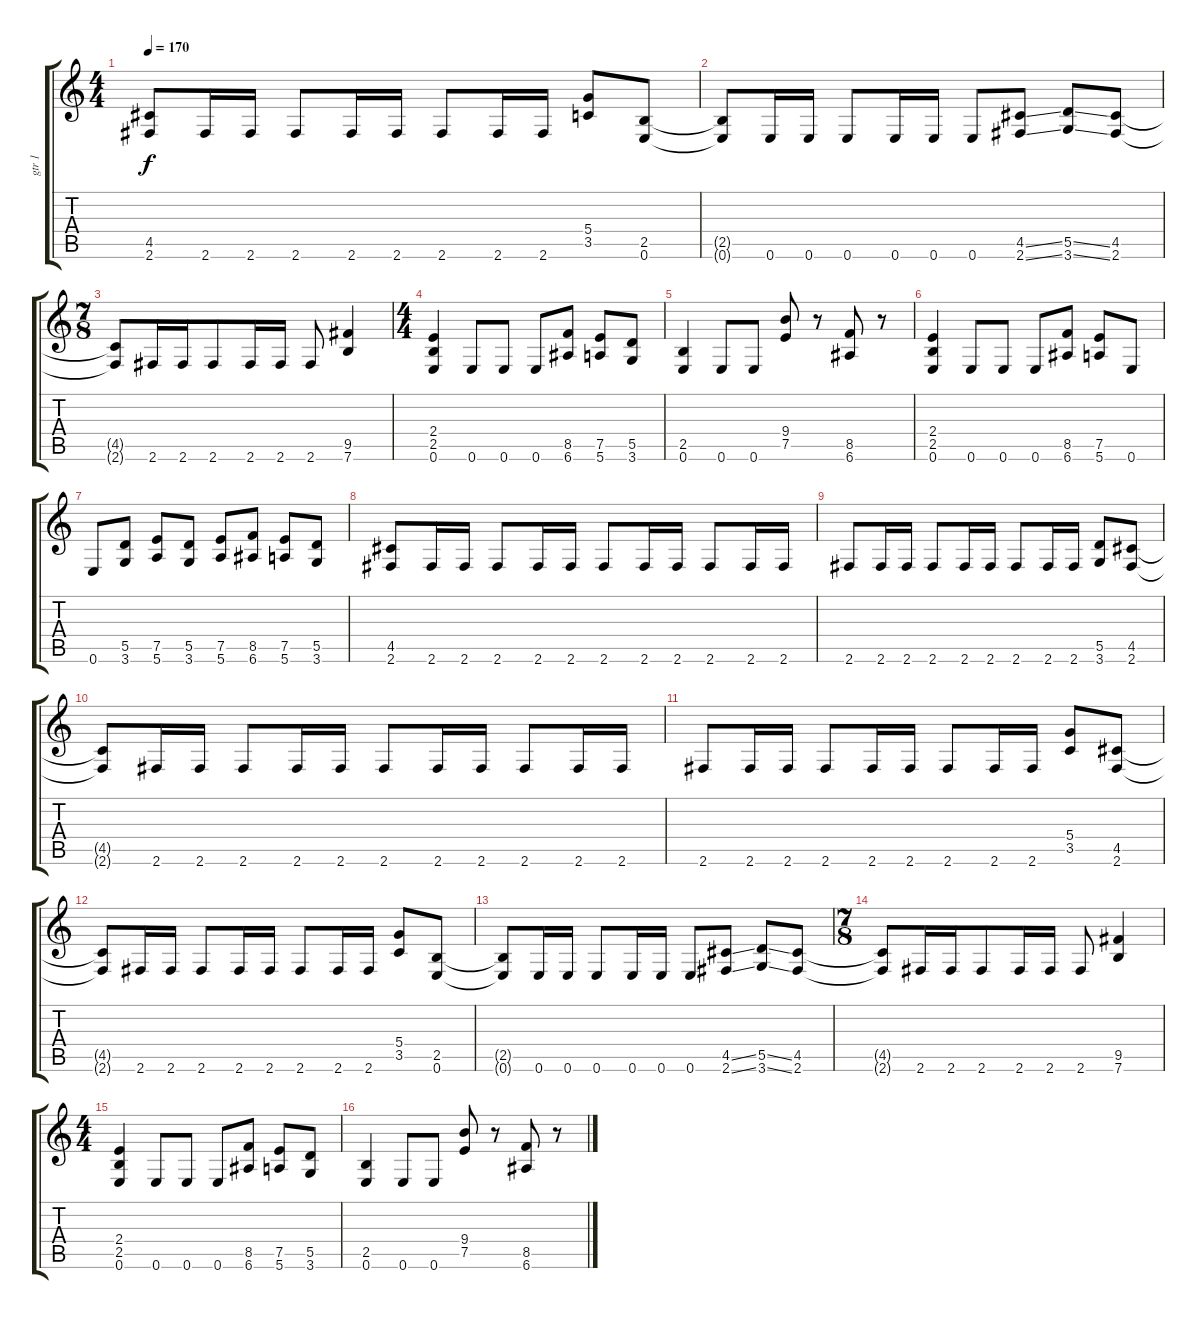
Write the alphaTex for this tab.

\track ("gtr 1" "gtr 1") {instrument distortionguitar}
\staff {score tabs}
\tuning (E4 B3 G3 D3 A2 E2) {hide}
\ts (4 4)
\tempo 170
\clef g2
\ks c
(4.5{t} 2.6{t}).8{dy f} 2.6.16 2.6.16 2.6.8 2.6.16 2.6.16 2.6.8 2.6.16 2.6.16 (5.4 3.5).8 (2.5 0.6).8 |
(2.5{t} 0.6{t}).8 0.6.16 0.6.16 0.6.8 0.6.16 0.6.16 0.6.8 (4.5{ss} 2.6{ss}).8 (5.5{ss} 3.6{ss}).8 (4.5 2.6).8 |
\ts (7 8)
(4.5{t} 2.6{t}).8 2.6.16 2.6.16 2.6.8 2.6.16 2.6.16 2.6.8 (9.5 7.6).4 |
\ts (4 4)
(2.4 2.5 0.6).4 0.6.8 0.6.8 0.6.8 (8.5 6.6).8 (7.5 5.6).8 (5.5 3.6).8 |
(2.5 0.6).4 0.6.8 0.6.8 (9.4 7.5).8 r.8 (8.5 6.6).8 r.8 |
(2.4 2.5 0.6).4 0.6.8 0.6.8 0.6.8 (8.5 6.6).8 (7.5 5.6).8 0.6.8 |
0.6.8 (5.5 3.6).8 (7.5 5.6).8 (5.5 3.6).8 (7.5 5.6).8 (8.5 6.6).8 (7.5 5.6).8 (5.5 3.6).8 |
(4.5 2.6).8 2.6.16 2.6.16 2.6.8 2.6.16 2.6.16 2.6.8 2.6.16 2.6.16 2.6.8 2.6.16 2.6.16 |
2.6.8 2.6.16 2.6.16 2.6.8 2.6.16 2.6.16 2.6.8 2.6.16 2.6.16 (5.5 3.6).8 (4.5 2.6).8 |
(4.5{t} 2.6{t}).8 2.6.16 2.6.16 2.6.8 2.6.16 2.6.16 2.6.8 2.6.16 2.6.16 2.6.8 2.6.16 2.6.16 |
2.6.8 2.6.16 2.6.16 2.6.8 2.6.16 2.6.16 2.6.8 2.6.16 2.6.16 (5.4 3.5).8 (4.5 2.6).8 |
(4.5{t} 2.6{t}).8 2.6.16 2.6.16 2.6.8 2.6.16 2.6.16 2.6.8 2.6.16 2.6.16 (5.4 3.5).8 (2.5 0.6).8 |
(2.5{t} 0.6{t}).8 0.6.16 0.6.16 0.6.8 0.6.16 0.6.16 0.6.8 (4.5{ss} 2.6{ss}).8 (5.5{ss} 3.6{ss}).8 (4.5 2.6).8 |
\ts (7 8)
(4.5{t} 2.6{t}).8 2.6.16 2.6.16 2.6.8 2.6.16 2.6.16 2.6.8 (9.5 7.6).4 |
\ts (4 4)
(2.4 2.5 0.6).4 0.6.8 0.6.8 0.6.8 (8.5 6.6).8 (7.5 5.6).8 (5.5 3.6).8 |
(2.5 0.6).4 0.6.8 0.6.8 (9.4 7.5).8 r.8 (8.5 6.6).8 r.8
